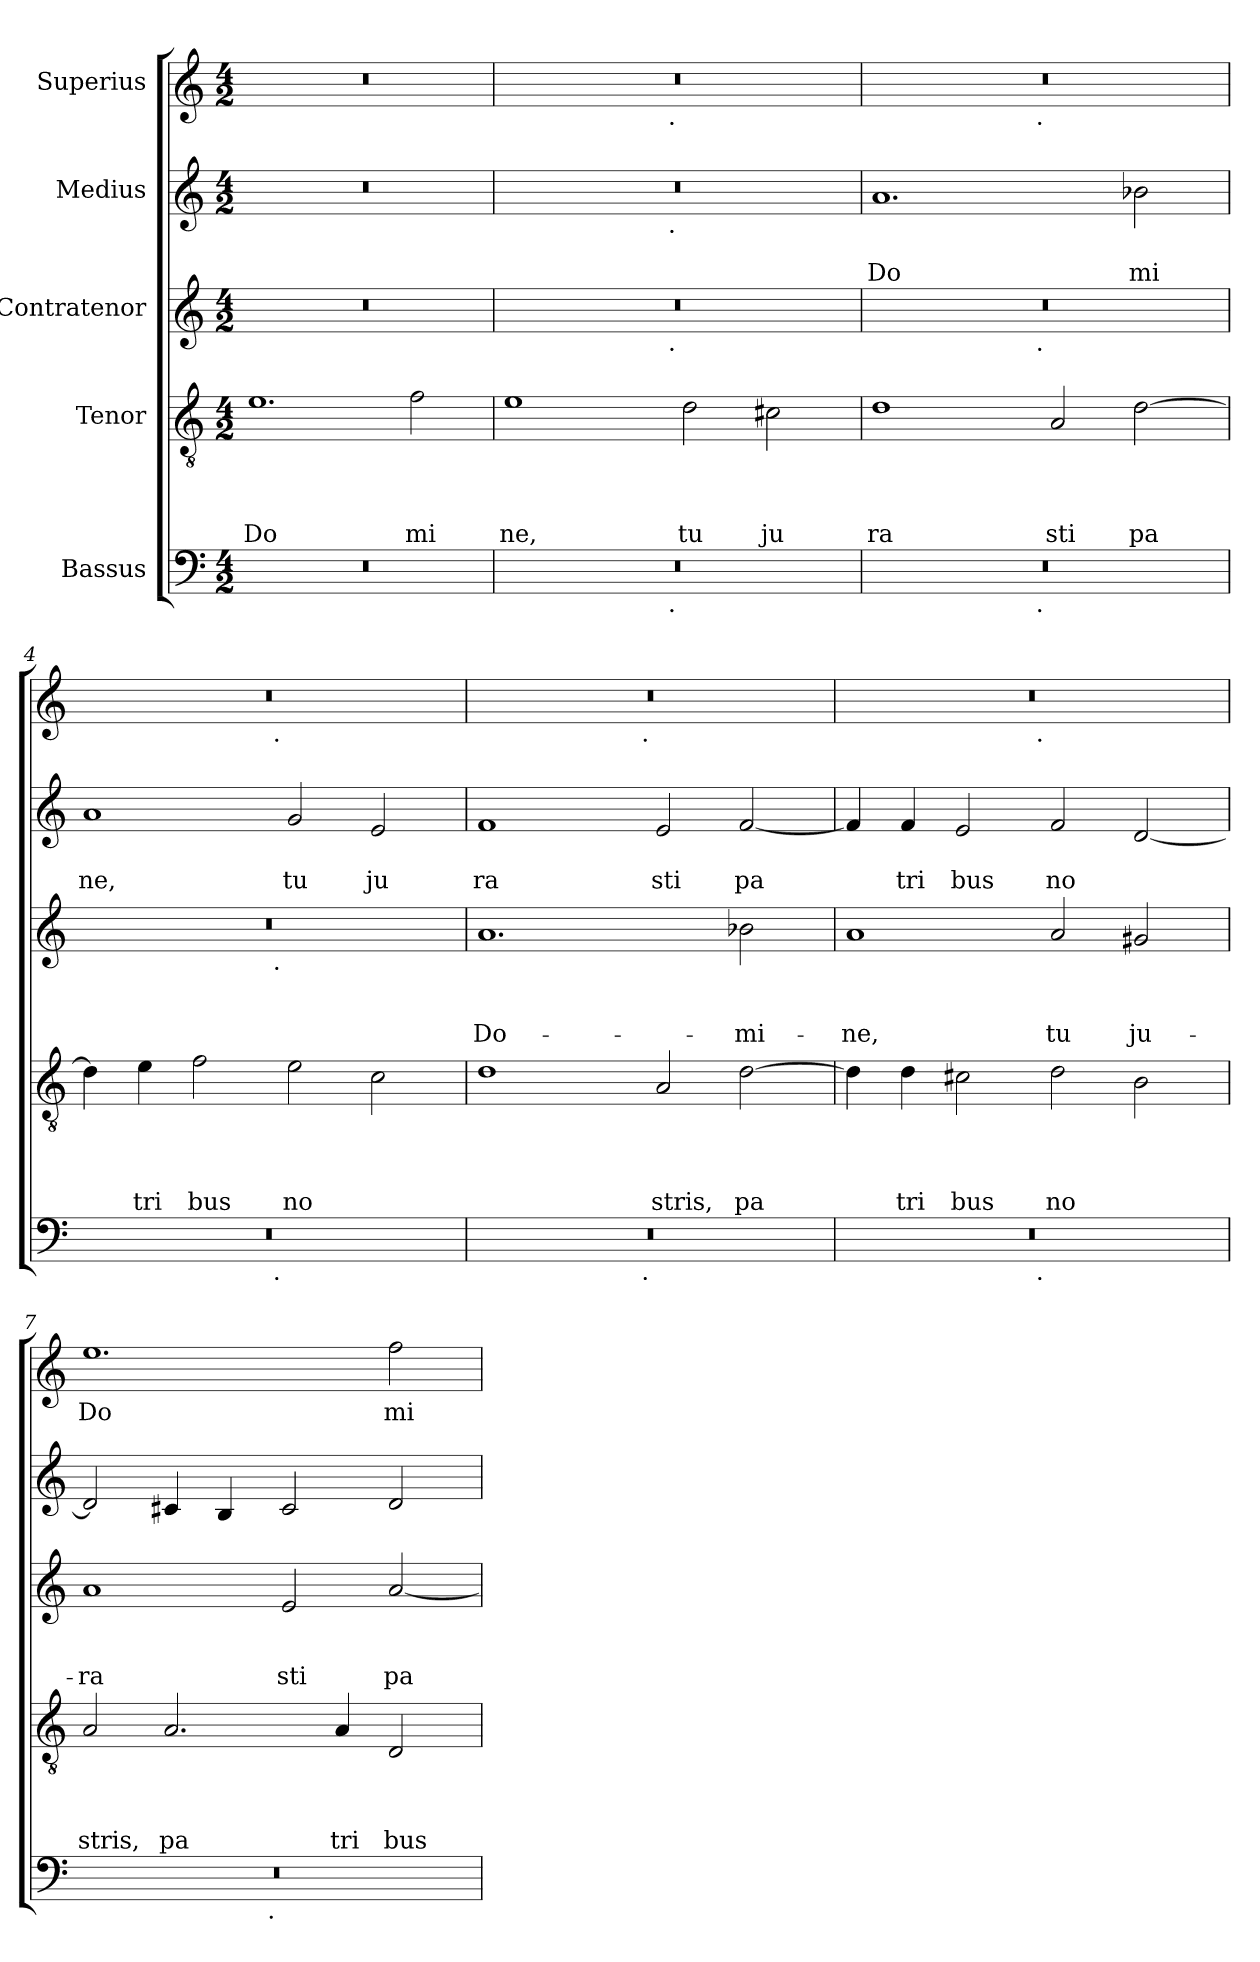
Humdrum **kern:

**kern	**kern	**text	**text	**text	**text	**kern	**text	**text	**text	**kern	**text	**text	**kern	**text
*part5	*part4	*part4	*part4	*part4	*part4	*part3	*part3	*part3	*part3	*part2	*part2	*part2	*part1	*part1
*staff5	*staff4	*staff4	*staff4	*staff4	*staff4	*staff3	*staff3	*staff3	*staff3	*staff2	*staff2	*staff2	*staff1	*staff1
*I"Bassus	*I"Tenor	*	*	*	*	*I"Contratenor	*	*	*	*I"Medius	*	*	*I"Superius	*
*clefF4	*clefGv2	*	*	*	*	*clefG2	*	*	*	*clefG2	*	*	*clefG2	*
*k[]	*k[]	*	*	*	*	*k[]	*	*	*	*k[]	*	*	*k[]	*
*C:	*C:	*	*	*	*	*C:	*	*	*	*C:	*	*	*C:	*
*M4/2	*M4/2	*	*	*	*	*M4/2	*	*	*	*M4/2	*	*	*M4/2	*
=1	=1	=1	=1	=1	=1	=1	=1	=1	=1	=1	=1	=1	=1	=1
!	!	!	!	!	!LO:LY:b	!	!	!	!	!	!	!	!	!
0r	1.e	.	.	.	Do	0r	.	.	.	0r	.	.	0r	.
!	!	!	!	!	!LO:LY:b	!	!	!	!	!	!	!	!	!
.	2f\	.	.	.	mi	.	.	.	.	.	.	.	.	.
=2	=2	=2	=2	=2	=2	=2	=2	=2	=2	=2	=2	=2	=2	=2
!	!	!	!	!	!LO:LY:b	!	!	!	!	!	!	!	!	!
*^	*	*	*	*	*	*^	*	*	*	*^	*	*	*^	*
0r	2ryy	1e	.	.	.	ne,	0r	2ryy	.	.	.	0r	2ryy	.	.	0r	2ryy	.
.	4...ryy	.	.	.	.	.	.	4...ryy	.	.	.	.	4...ryy	.	.	.	4...ryy	.
!	!	!	!	!	!	!	!	!	!	!	!	!	!	!	!	!	!LO:TX:b:t=.	!
!	!	!	!	!	!	!	!	!	!	!	!	!	!LO:TX:b:t=.	!	!	!	!	!
!	!	!	!	!	!	!	!	!LO:TX:b:t=.	!	!	!	!	!	!	!	!	!	!
!	!LO:TX:b:t=.	!	!	!	!	!	!	!	!	!	!	!	!	!	!	!	!	!
.	1ryy	.	.	.	.	.	.	1ryy	.	.	.	.	1ryy	.	.	.	1ryy	.
!	!	!	!	!	!	!LO:LY:b	!	!	!	!	!	!	!	!	!	!	!	!
.	.	2d\	.	.	.	tu	.	.	.	.	.	.	.	.	.	.	.	.
!	!	!	!	!	!	!LO:LY:b	!	!	!	!	!	!	!	!	!	!	!	!
.	.	2c#X\	.	.	.	ju	.	.	.	.	.	.	.	.	.	.	.	.
.	32ryy	.	.	.	.	.	.	32ryy	.	.	.	.	32ryy	.	.	.	32ryy	.
=3	=3	=3	=3	=3	=3	=3	=3	=3	=3	=3	=3	=3	=3	=3	=3	=3	=3	=3
!	!	!	!	!	!	!LO:LY:b	!	!	!	!	!	!	!	!	!LO:LY:b	!	!	!
*	*	*	*	*	*	*	*	*	*	*	*	*v	*v	*	*	*	*	*
0r	2ryy	1d	.	.	.	ra	0r	2ryy	.	.	.	1.a	.	Do	0r	2ryy	.
.	4...ryy	.	.	.	.	.	.	4...ryy	.	.	.	.	.	.	.	4...ryy	.
!	!	!	!	!	!	!	!	!	!	!	!	!	!	!	!	!LO:TX:b:t=.	!
!	!	!	!	!	!	!	!	!LO:TX:b:t=.	!	!	!	!	!	!	!	!	!
!	!LO:TX:b:t=.	!	!	!	!	!	!	!	!	!	!	!	!	!	!	!	!
.	1ryy	.	.	.	.	.	.	1ryy	.	.	.	.	.	.	.	1ryy	.
!	!	!	!	!	!	!LO:LY:b	!	!	!	!	!	!	!	!	!	!	!
.	.	2A/	.	.	.	sti	.	.	.	.	.	.	.	.	.	.	.
!	!	!	!	!	!	!LO:LY:b	!	!	!	!	!	!	!	!LO:LY:b	!	!	!
.	.	[>2d\	.	.	.	pa	.	.	.	.	.	2b-X\	.	mi	.	.	.
.	32ryy	.	.	.	.	.	.	32ryy	.	.	.	.	.	.	.	32ryy	.
=4	=4	=4	=4	=4	=4	=4	=4	=4	=4	=4	=4	=4	=4	=4	=4	=4	=4
!	!	!	!	!	!	!	!	!	!	!	!	!	!	!LO:LY:b	!	!	!
0r	2ryy	4d\]	.	.	.	.	0r	2ryy	.	.	.	1a	.	ne,	0r	2ryy	.
!	!	!	!	!	!	!LO:LY:b	!	!	!	!	!	!	!	!	!	!	!
.	.	4e\	.	.	.	tri	.	.	.	.	.	.	.	.	.	.	.
!	!	!	!	!	!	!LO:LY:b	!	!	!	!	!	!	!	!	!	!	!
.	4...ryy	2f\	.	.	.	bus	.	4...ryy	.	.	.	.	.	.	.	4...ryy	.
!	!	!	!	!	!	!	!	!	!	!	!	!	!	!	!	!LO:TX:b:t=.	!
!	!	!	!	!	!	!	!	!LO:TX:b:t=.	!	!	!	!	!	!	!	!	!
!	!LO:TX:b:t=.	!	!	!	!	!	!	!	!	!	!	!	!	!	!	!	!
.	1ryy	.	.	.	.	.	.	1ryy	.	.	.	.	.	.	.	1ryy	.
!	!	!	!	!	!	!LO:LY:b	!	!	!	!	!	!	!	!LO:LY:b	!	!	!
.	.	2e\	.	.	.	no	.	.	.	.	.	2g/	.	tu	.	.	.
!	!	!	!	!	!	!	!	!	!	!	!	!	!	!LO:LY:b	!	!	!
.	.	2c\	.	.	.	.	.	.	.	.	.	2e/	.	ju	.	.	.
.	32ryy	.	.	.	.	.	.	32ryy	.	.	.	.	.	.	.	32ryy	.
=5	=5	=5	=5	=5	=5	=5	=5	=5	=5	=5	=5	=5	=5	=5	=5	=5	=5
!	!	!	!	!	!	!	!	!	!	!	!LO:LY:b	!	!	!LO:LY:b	!	!	!
*	*	*	*	*	*	*	*v	*v	*	*	*	*	*	*	*	*	*
0r	2ryy	1d	.	.	.	.	1.a	.	.	Do-	1f	.	ra	0r	2ryy	.
.	4...ryy	.	.	.	.	.	.	.	.	.	.	.	.	.	4...ryy	.
!	!	!	!	!	!	!	!	!	!	!	!	!	!	!	!LO:TX:b:t=.	!
!	!LO:TX:b:t=.	!	!	!	!	!	!	!	!	!	!	!	!	!	!	!
.	1ryy	.	.	.	.	.	.	.	.	.	.	.	.	.	1ryy	.
!	!	!	!	!	!	!LO:LY:b	!	!	!	!	!	!	!LO:LY:b	!	!	!
.	.	2A/	.	.	.	stris,	.	.	.	.	2e/	.	sti	.	.	.
!	!	!	!	!	!	!LO:LY:b	!	!	!	!LO:LY:b	!	!	!LO:LY:b	!	!	!
.	.	[>2d\	.	.	.	pa	2b-X\	.	.	-mi-	[<2f/	.	pa	.	.	.
.	32ryy	.	.	.	.	.	.	.	.	.	.	.	.	.	32ryy	.
=6	=6	=6	=6	=6	=6	=6	=6	=6	=6	=6	=6	=6	=6	=6	=6	=6
!	!	!	!	!	!	!	!	!	!	!LO:LY:b	!	!	!	!	!	!
0r	2ryy	4d\]	.	.	.	.	1a	.	.	-ne,	4f/]	.	.	0r	2ryy	.
!	!	!	!	!	!	!LO:LY:b	!	!	!	!	!	!	!LO:LY:b	!	!	!
.	.	4d\	.	.	.	tri	.	.	.	.	4f/	.	tri	.	.	.
!	!	!	!	!	!	!LO:LY:b	!	!	!	!	!	!	!LO:LY:b	!	!	!
.	4...ryy	2c#X\	.	.	.	bus	.	.	.	.	2e/	.	bus	.	4...ryy	.
!	!	!	!	!	!	!	!	!	!	!	!	!	!	!	!LO:TX:b:t=.	!
!	!LO:TX:b:t=.	!	!	!	!	!	!	!	!	!	!	!	!	!	!	!
.	1ryy	.	.	.	.	.	.	.	.	.	.	.	.	.	1ryy	.
!	!	!	!	!	!	!LO:LY:b	!	!	!	!LO:LY:b	!	!	!LO:LY:b	!	!	!
.	.	2d\	.	.	.	no	2a/	.	.	tu	2f/	.	no	.	.	.
!	!	!	!	!	!	!	!	!	!	!LO:LY:b	!	!	!	!	!	!
.	.	2B\	.	.	.	.	2g#X/	.	.	ju-	[<2d/	.	.	.	.	.
.	32ryy	.	.	.	.	.	.	.	.	.	.	.	.	.	32ryy	.
!!LO:LB:g=z
=7	=7	=7	=7	=7	=7	=7	=7	=7	=7	=7	=7	=7	=7	=7	=7	=7
!	!	!	!	!	!	!LO:LY:b	!	!	!	!LO:LY:b	!	!	!	!	!	!LO:LY:b
*	*	*	*	*	*	*	*	*	*	*	*	*	*	*v	*v	*
0r	2ryy	2A/	.	.	.	stris,	1a	.	.	-ra	2d/]	.	.	1.ee	Do
!	!	!	!	!	!	!LO:LY:b	!	!	!	!	!	!	!	!	!
.	4...ryy	2.A/	.	.	.	pa	.	.	.	.	4c#X/	.	.	.	.
.	.	.	.	.	.	.	.	.	.	.	4B/	.	.	.	.
!	!LO:TX:b:t=.	!	!	!	!	!	!	!	!	!	!	!	!	!	!
.	1ryy	.	.	.	.	.	.	.	.	.	.	.	.	.	.
!	!	!	!	!	!	!	!	!	!	!LO:LY:b	!	!	!	!	!
.	.	.	.	.	.	.	2e/	.	.	sti	2c#/	.	.	.	.
!	!	!	!	!	!	!LO:LY:b	!	!	!	!	!	!	!	!	!
.	.	4A/	.	.	.	tri	.	.	.	.	.	.	.	.	.
!	!	!	!	!	!	!LO:LY:b	!	!	!	!LO:LY:b	!	!	!	!	!LO:LY:b
.	.	2D/	.	.	.	bus	[<2a/	.	.	pa	2d/	.	.	2ff\	mi
.	32ryy	.	.	.	.	.	.	.	.	.	.	.	.	.	.
*v	*v	*	*	*	*	*	*	*	*	*	*	*	*	*	*
=	=	=	=	=	=	=	=	=	=	=	=	=	=	=
*-	*-	*-	*-	*-	*-	*-	*-	*-	*-	*-	*-	*-	*-	*-
